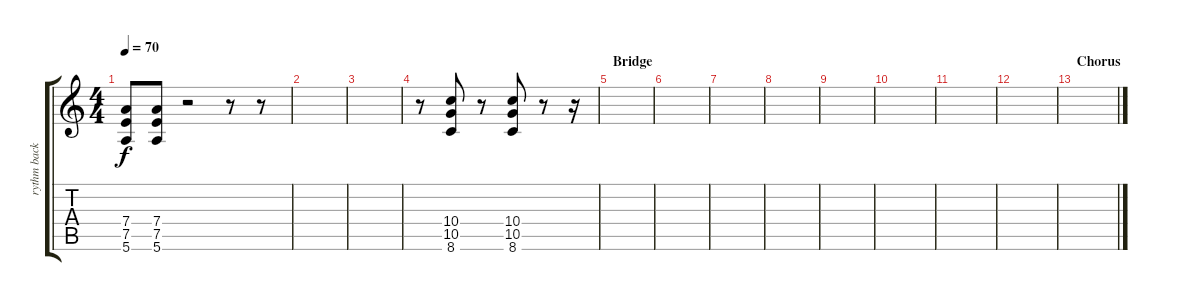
\track ("rythm backup" "rythm back") {instrument distortionguitar}
\staff {score tabs}
\tuning (E4 B3 G3 D3 A2 E2) {hide}
\ts (4 4)
\tempo 70
\clef g2
\ks c
(7.4 7.5 5.6).8{dy f} (7.4 7.5 5.6).8 r.2 r.8 r.8 |
|
|
r.8 (10.4 10.5 8.6).8 r.8 (10.4 10.5 8.6).8 r.8 r.16 |
\section ("" "Bridge")
|
|
|
|
|
|
|
|
\section ("" "Chorus")
